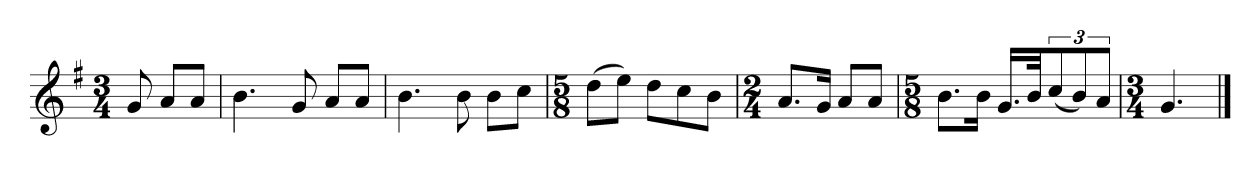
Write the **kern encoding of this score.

**kern
*part1
*staff1
*k[f#]
*M3/4
*MM120
=
8g
8aL
8aJ
=1
4.b
8g
8aL
8aJ
=2
4.b
8b
8bL
8ccJ
=3
*M5/8
(8ddL
8eeJ)
8ddL
8cc
8bJ
=4
*M2/4
8.aL
16gJk
8aL
8aJ
=5
*M5/8
8.bL
16bJk
16.gLL
32bJk
(12cc
12b)
12aJ
=6
*M3/4
4.g
==
*-
